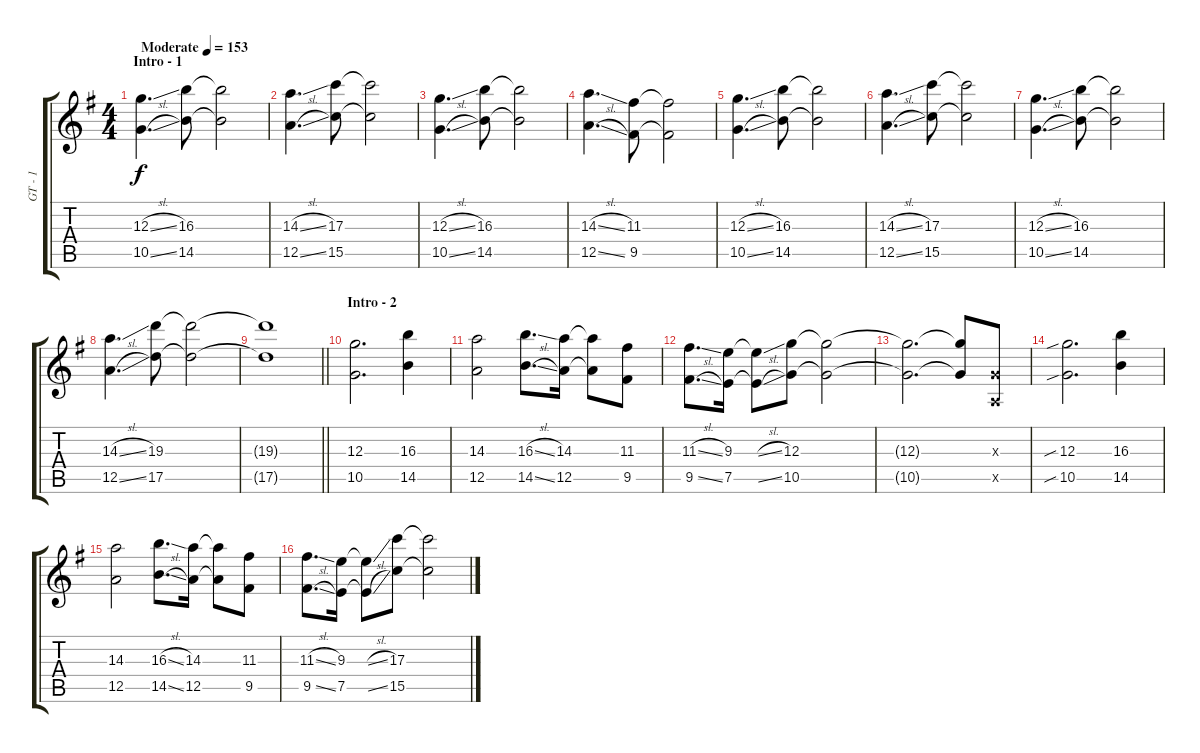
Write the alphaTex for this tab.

\track ("GT - 1" "GT - 1") {instrument distortionguitar}
\staff {score tabs}
\tuning (E4 B3 G3 D3 A2 E2) {hide}
\ts (4 4)
\section ("" "Intro - 1")
\tempo (153 "Moderate")
\clef g2
\ks g
(12.3{sl} 10.5{sl}).4{d dy f instrument distortionguitar} (16.3 14.5).8 (16.3{t} 14.5{t}).2 |
(14.3{sl} 12.5{sl}).4{d} (17.3 15.5).8 (17.3{t} 15.5{t}).2 |
(12.3{sl} 10.5{sl}).4{d} (16.3 14.5).8 (16.3{t} 14.5{t}).2 |
(14.3{sl} 12.5{sl}).4{d} (11.3 9.5).8 (11.3{t} 9.5{t}).2 |
(12.3{sl} 10.5{sl}).4{d} (16.3 14.5).8 (16.3{t} 14.5{t}).2 |
(14.3{sl} 12.5{sl}).4{d} (17.3 15.5).8 (17.3{t} 15.5{t}).2 |
(12.3{sl} 10.5{sl}).4{d} (16.3 14.5).8 (16.3{t} 14.5{t}).2 |
(14.3{sl} 12.5{sl}).4{d} (19.3 17.5).8 (19.3{t} 17.5{t}).2 |
\barLineRight lightlight
(19.3{t} 17.5{t}).1 |
\section ("" "Intro - 2")
(12.3 10.5).2{d} (16.3 14.5).4 |
(14.3 12.5).2 (16.3{sl} 14.5{sl}).8{d} (14.3 12.5).16 (14.3{t} 12.5{t}).8 (11.3 9.5).8 |
(11.3{sl} 9.5{sl}).8{d} (9.3 7.5).16 (9.3{sl t} 7.5{sl t}).8 (12.3 10.5).8 (12.3{t} 10.5{t}).2 |
(12.3{t} 10.5{t}).2{d} (12.3{t} 10.5{t}).8 (0.3{x} 0.5{x}).8 |
(12.3{sib} 10.5{sib}).2{d} (16.3 14.5).4 |
(14.3 12.5).2 (16.3{sl} 14.5{sl}).8{d} (14.3 12.5).16 (14.3{t} 12.5{t}).8 (11.3 9.5).8 |
(11.3{sl} 9.5{sl}).8{d} (9.3 7.5).16 (9.3{sl t} 7.5{sl t}).8 (17.3 15.5).8 (17.3{t} 15.5{t}).2
